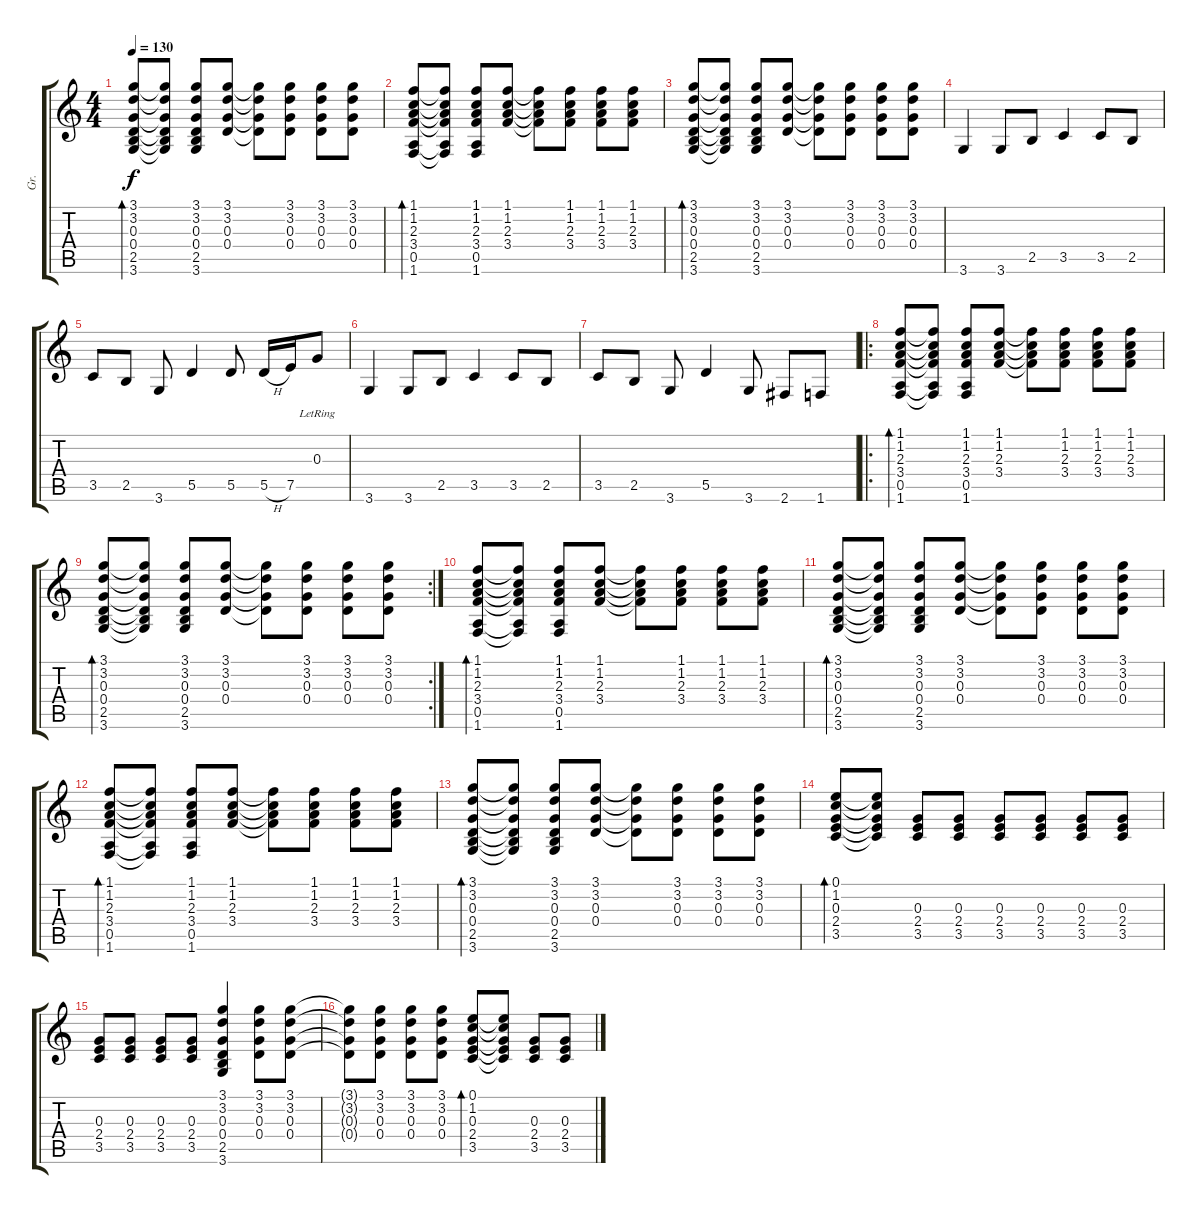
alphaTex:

\track ("Gr." "Gr.") {instrument acousticguitarsteel}
\staff {score tabs}
\tuning (E4 B3 G3 D3 A2 E2) {hide}
\ts (4 4)
\tempo 130
\clef g2
\ks c
(3.1 3.2 0.3 0.4 2.5 3.6).8{bd 120 dy f} (3.1{t} 3.2{t} 0.3{t} 0.4{t} 2.5{t} 3.6{t}).8 (3.1 3.2 0.3 0.4 2.5 3.6).8 (3.1 3.2 0.3 0.4).8 (3.1{t} 3.2{t} 0.3{t} 0.4{t}).8 (3.1 3.2 0.3 0.4).8 (3.1 3.2 0.3 0.4).8 (3.1 3.2 0.3 0.4).8 |
(1.1 1.2 2.3 3.4 0.5 1.6).8{bd 120} (1.1{t} 1.2{t} 2.3{t} 3.4{t} 0.5{t} 1.6{t}).8 (1.1 1.2 2.3 3.4 0.5 1.6).8 (1.1 1.2 2.3 3.4).8 (1.1{t} 1.2{t} 2.3{t} 3.4{t}).8 (1.1 1.2 2.3 3.4).8 (1.1 1.2 2.3 3.4).8 (1.1 1.2 2.3 3.4).8 |
(3.1 3.2 0.3 0.4 2.5 3.6).8{bd 120} (3.1{t} 3.2{t} 0.3{t} 0.4{t} 2.5{t} 3.6{t}).8 (3.1 3.2 0.3 0.4 2.5 3.6).8 (3.1 3.2 0.3 0.4).8 (3.1{t} 3.2{t} 0.3{t} 0.4{t}).8 (3.1 3.2 0.3 0.4).8 (3.1 3.2 0.3 0.4).8 (3.1 3.2 0.3 0.4).8 |
3.6.4 3.6.8 2.5.8 3.5.4 3.5.8 2.5.8 |
3.5.8 2.5.8 3.6.8 5.5.4 5.5.8 5.5{h}.16 7.5.16 0.3{lr}.8 |
3.6.4 3.6.8 2.5.8 3.5.4 3.5.8 2.5.8 |
3.5.8 2.5.8 3.6.8 5.5.4 3.6.8 2.6.8 1.6.8 |
\ro
(1.1 1.2 2.3 3.4 0.5 1.6).8{bd 120} (1.1{t} 1.2{t} 2.3{t} 3.4{t} 0.5{t} 1.6{t}).8 (1.1 1.2 2.3 3.4 0.5 1.6).8 (1.1 1.2 2.3 3.4).8 (1.1{t} 1.2{t} 2.3{t} 3.4{t}).8 (1.1 1.2 2.3 3.4).8 (1.1 1.2 2.3 3.4).8 (1.1 1.2 2.3 3.4).8 |
\rc 2
(3.1 3.2 0.3 0.4 2.5 3.6).8{bd 120} (3.1{t} 3.2{t} 0.3{t} 0.4{t} 2.5{t} 3.6{t}).8 (3.1 3.2 0.3 0.4 2.5 3.6).8 (3.1 3.2 0.3 0.4).8 (3.1{t} 3.2{t} 0.3{t} 0.4{t}).8 (3.1 3.2 0.3 0.4).8 (3.1 3.2 0.3 0.4).8 (3.1 3.2 0.3 0.4).8 |
(1.1 1.2 2.3 3.4 0.5 1.6).8{bd 120} (1.1{t} 1.2{t} 2.3{t} 3.4{t} 0.5{t} 1.6{t}).8 (1.1 1.2 2.3 3.4 0.5 1.6).8 (1.1 1.2 2.3 3.4).8 (1.1{t} 1.2{t} 2.3{t} 3.4{t}).8 (1.1 1.2 2.3 3.4).8 (1.1 1.2 2.3 3.4).8 (1.1 1.2 2.3 3.4).8 |
(3.1 3.2 0.3 0.4 2.5 3.6).8{bd 120} (3.1{t} 3.2{t} 0.3{t} 0.4{t} 2.5{t} 3.6{t}).8 (3.1 3.2 0.3 0.4 2.5 3.6).8 (3.1 3.2 0.3 0.4).8 (3.1{t} 3.2{t} 0.3{t} 0.4{t}).8 (3.1 3.2 0.3 0.4).8 (3.1 3.2 0.3 0.4).8 (3.1 3.2 0.3 0.4).8 |
(1.1 1.2 2.3 3.4 0.5 1.6).8{bd 120} (1.1{t} 1.2{t} 2.3{t} 3.4{t} 0.5{t} 1.6{t}).8 (1.1 1.2 2.3 3.4 0.5 1.6).8 (1.1 1.2 2.3 3.4).8 (1.1{t} 1.2{t} 2.3{t} 3.4{t}).8 (1.1 1.2 2.3 3.4).8 (1.1 1.2 2.3 3.4).8 (1.1 1.2 2.3 3.4).8 |
(3.1 3.2 0.3 0.4 2.5 3.6).8{bd 120} (3.1{t} 3.2{t} 0.3{t} 0.4{t} 2.5{t} 3.6{t}).8 (3.1 3.2 0.3 0.4 2.5 3.6).8 (3.1 3.2 0.3 0.4).8 (3.1{t} 3.2{t} 0.3{t} 0.4{t}).8 (3.1 3.2 0.3 0.4).8 (3.1 3.2 0.3 0.4).8 (3.1 3.2 0.3 0.4).8 |
(0.1 1.2 0.3 2.4 3.5).8{bd 120} (0.1{t} 1.2{t} 0.3{t} 2.4{t} 3.5{t}).8 (0.3 2.4 3.5).8 (0.3 2.4 3.5).8 (0.3 2.4 3.5).8 (0.3 2.4 3.5).8 (0.3 2.4 3.5).8 (0.3 2.4 3.5).8 |
(0.3 2.4 3.5).8 (0.3 2.4 3.5).8 (0.3 2.4 3.5).8 (0.3 2.4 3.5).8 (3.1 3.2 0.3 0.4 2.5 3.6).4 (3.1 3.2 0.3 0.4).8 (3.1 3.2 0.3 0.4).8 |
(3.1{t} 3.2{t} 0.3{t} 0.4{t}).8 (3.1 3.2 0.3 0.4).8 (3.1 3.2 0.3 0.4).8 (3.1 3.2 0.3 0.4).8 (0.1 1.2 0.3 2.4 3.5).8{bd 120} (0.1{t} 1.2{t} 0.3{t} 2.4{t} 3.5{t}).8 (0.3 2.4 3.5).8 (0.3 2.4 3.5).8
